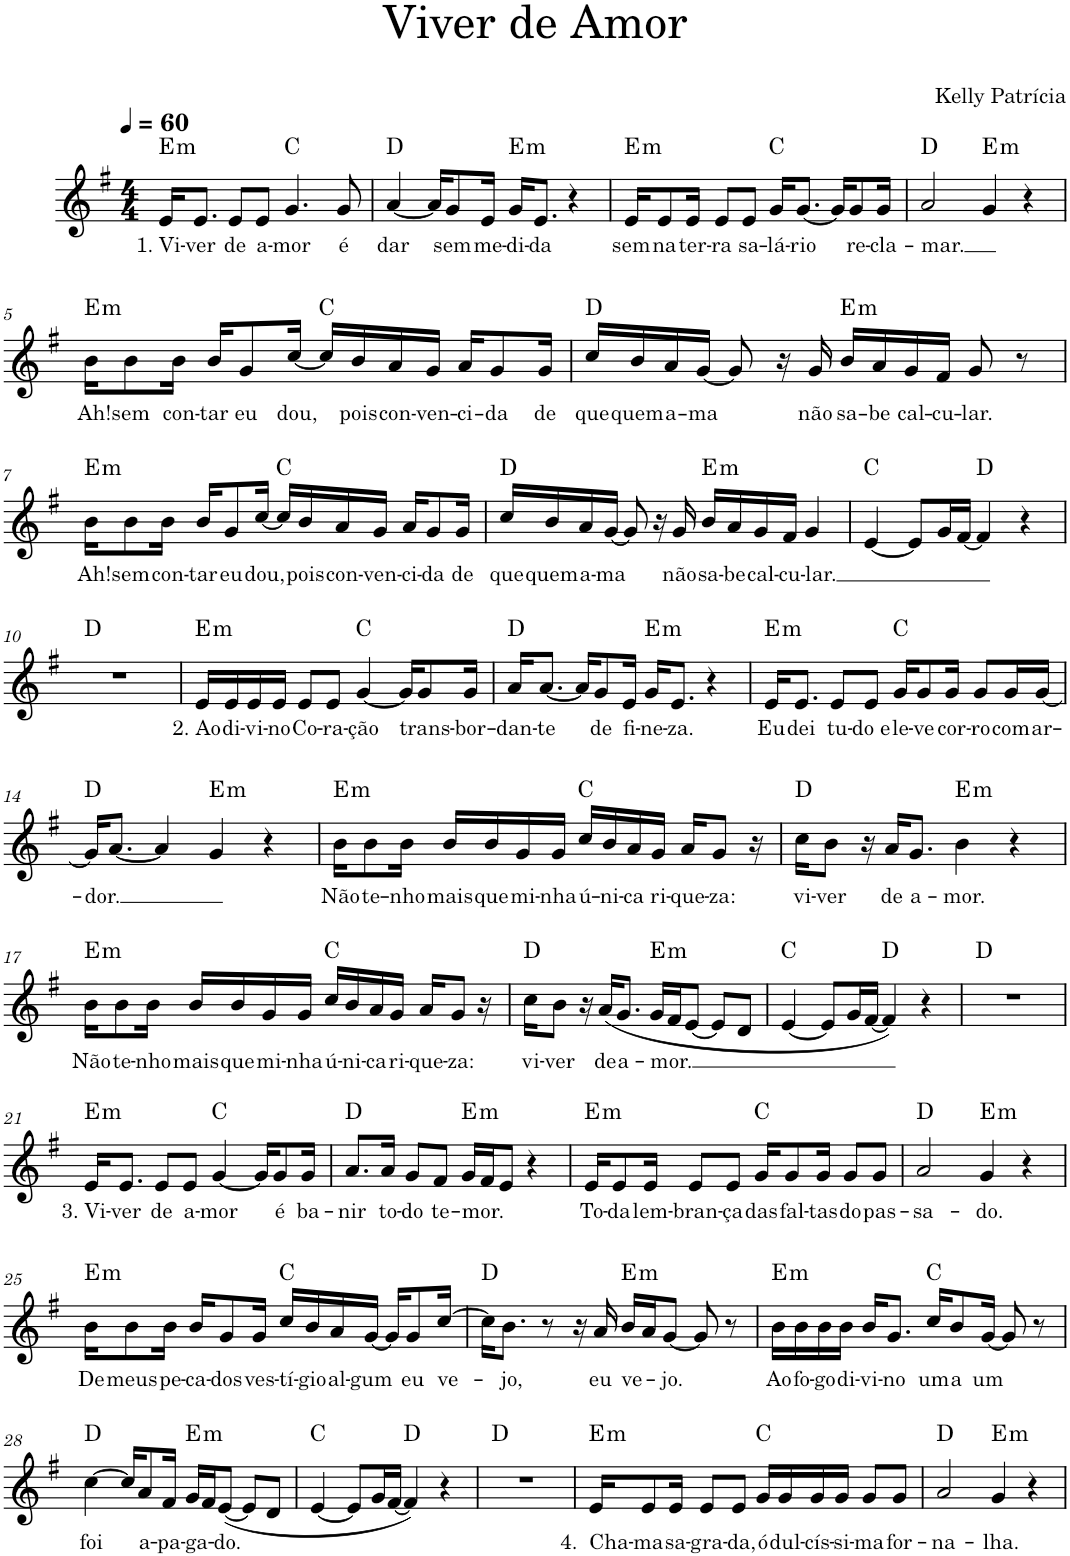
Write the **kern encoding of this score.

**kern	**text	**harte
*part1	*part1	*part1
*staff1	*staff1	*
*I"Voz	*	*
*I'Vo.	*	*
*clefG2	*	*
*k[f#]	*	*
*M4/4	*	*
*MM60	*	*
=1	=1	=1
!	!LO:LY:b	!LO:H:kt=m
16e/KL	1. Vi-	E:min
!	!LO:LY:b	!
8.e/J	-ver	.
!	!LO:LY:b	!
8e/L	de	.
!	!LO:LY:b	!
8e/J	a-	.
!	!LO:LY:b	!
4.g/	-mor	C:maj
!	!LO:LY:b	!
8g/	é	.
=2	=2	=2
!	!LO:LY:b	!
[4a/	dar	D:maj
16a/KL]	.	.
!	!LO:LY:b	!
8g/	sem	.
!	!LO:LY:b	!
16e/Jk	me-	.
!	!LO:LY:b	!LO:H:kt=m
16g/KL	-di-	E:min
!	!LO:LY:b	!
8.e/J	-da	.
4r	.	.
=3	=3	=3
!	!LO:LY:b	!LO:H:kt=m
16e/KL	sem	E:min
!	!LO:LY:b	!
8e/	na	.
!	!LO:LY:b	!
16e/Jk	ter-	.
!	!LO:LY:b	!
8e/L	-ra	.
!	!LO:LY:b	!
8e/J	sa-	.
!	!LO:LY:b	!
16g/KL	-lá-	C:maj
!	!LO:LY:b	!
[8.g/J	-rio	.
16g/KL]	.	.
!	!LO:LY:b	!
8g/	re-	.
!	!LO:LY:b	!
16g/Jk	-cla-	.
=4	=4	=4
!	!LO:LY:b	!
2a/	-mar.	D:maj
!	!	!LO:H:kt=m
4g/	.	E:min
4r	.	.
!!LO:LB:g=z
=5	=5	=5
!	!LO:LY:b	!LO:H:kt=m
16b\KL	Ah!	E:min
!	!LO:LY:b	!
8b\	sem	.
!	!LO:LY:b	!
16b\Jk	con-	.
!	!LO:LY:b	!
16b/KL	-tar	.
!	!LO:LY:b	!
8g/	eu	.
!	!LO:LY:b	!
[16cc/Jk	dou,	.
16cc/LL]	.	C:maj
!	!LO:LY:b	!
16b/	pois	.
!	!LO:LY:b	!
16a/	con-	.
!	!LO:LY:b	!
16g/JJ	-ven-	.
!	!LO:LY:b	!
16a/KL	-ci-	.
!	!LO:LY:b	!
8g/	-da	.
!	!LO:LY:b	!
16g/Jk	de	.
=6	=6	=6
!	!LO:LY:b	!
16cc/LL	que	D:maj
!	!LO:LY:b	!
16b/	quem	.
!	!LO:LY:b	!
16a/	a-	.
!	!LO:LY:b	!
[16g/JJ	-ma	.
8g/]	.	.
16r	.	.
!	!LO:LY:b	!
16g/	não	.
!	!LO:LY:b	!LO:H:kt=m
16b/LL	sa-	E:min
!	!LO:LY:b	!
16a/	-be	.
!	!LO:LY:b	!
16g/	cal-	.
!	!LO:LY:b	!
16f#/JJ	-cu-	.
!	!LO:LY:b	!
8g/	-lar.	.
8r	.	.
!!LO:LB:g=z
=7	=7	=7
!	!LO:LY:b	!LO:H:kt=m
16b\KL	Ah!	E:min
!	!LO:LY:b	!
8b\	sem	.
!	!LO:LY:b	!
16b\Jk	con-	.
!	!LO:LY:b	!
16b/KL	-tar	.
!	!LO:LY:b	!
8g/	eu	.
!	!LO:LY:b	!
[16cc/Jk	dou,	.
16cc/LL]	.	C:maj
!	!LO:LY:b	!
16b/	pois	.
!	!LO:LY:b	!
16a/	con-	.
!	!LO:LY:b	!
16g/JJ	-ven-	.
!	!LO:LY:b	!
16a/KL	-ci-	.
!	!LO:LY:b	!
8g/	-da	.
!	!LO:LY:b	!
16g/Jk	de	.
=8	=8	=8
!	!LO:LY:b	!
16cc/LL	que	D:maj
!	!LO:LY:b	!
16b/	quem	.
!	!LO:LY:b	!
16a/	a-	.
!	!LO:LY:b	!
[16g/JJ	-ma	.
8g/]	.	.
16r	.	.
!	!LO:LY:b	!
16g/	não	.
!	!LO:LY:b	!LO:H:kt=m
16b/LL	sa-	E:min
!	!LO:LY:b	!
16a/	-be	.
!	!LO:LY:b	!
16g/	cal-	.
!	!LO:LY:b	!
16f#/JJ	-cu-	.
!	!LO:LY:b	!
4g/	-lar.	.
=9	=9	=9
[4e/	.	C:maj
8e/L]	.	.
16g/L	.	.
[16f#/JJ	.	.
4f#/]	.	D:maj
4r	.	.
!!LO:LB:g=z
=10	=10	=10
1r	.	D:maj
=11	=11	=11
!	!LO:LY:b	!LO:H:kt=m
16e/LL	2. Ao	E:min
!	!LO:LY:b	!
16e/	di-	.
!	!LO:LY:b	!
16e/	-vi-	.
!	!LO:LY:b	!
16e/JJ	-no	.
!	!LO:LY:b	!
8e/L	Co-	.
!	!LO:LY:b	!
8e/J	-ra-	.
!	!LO:LY:b	!
[4g/	-ção	C:maj
16g/KL]	.	.
!	!LO:LY:b	!
8g/	trans-	.
!	!LO:LY:b	!
16g/Jk	-bor-	.
=12	=12	=12
!	!LO:LY:b	!
16a/KL	-dan-	D:maj
!	!LO:LY:b	!
[8.a/J	-te	.
16a/KL]	.	.
!	!LO:LY:b	!
8g/	de	.
!	!LO:LY:b	!
16e/Jk	fi-	.
!	!LO:LY:b	!LO:H:kt=m
16g/KL	-ne-	E:min
!	!LO:LY:b	!
8.e/J	-za.	.
4r	.	.
=13	=13	=13
!	!LO:LY:b	!LO:H:kt=m
16e/KL	Eu	E:min
!	!LO:LY:b	!
8.e/J	dei	.
!	!LO:LY:b	!
8e/L	tu-	.
!	!LO:LY:b	!
8e/J	-do e	.
!	!LO:LY:b	!
16g/KL	le-	C:maj
!	!LO:LY:b	!
8g/	-ve	.
!	!LO:LY:b	!
16g/Jk	cor-	.
!	!LO:LY:b	!
8g/L	-ro	.
!	!LO:LY:b	!
16g/L	com	.
!	!LO:LY:b	!
[16g/JJ	ar-	.
!!LO:LB:g=z
=14	=14	=14
!	!LO:LY:b	!
16g/KL]	-dor.	D:maj
[8.a/J	.	.
4a/]	.	.
!	!	!LO:H:kt=m
4g/	.	E:min
4r	.	.
=15	=15	=15
!	!LO:LY:b	!LO:H:kt=m
16b\KL	Não	E:min
!	!LO:LY:b	!
8b\	te-	.
!	!LO:LY:b	!
16b\Jk	-nho	.
!	!LO:LY:b	!
16b/LL	mais	.
!	!LO:LY:b	!
16b/	que	.
!	!LO:LY:b	!
16g/	mi-	.
!	!LO:LY:b	!
16g/JJ	-nha	.
!	!LO:LY:b	!
16cc/LL	ú-	C:maj
!	!LO:LY:b	!
16b/	-ni-	.
!	!LO:LY:b	!
16a/	-ca	.
!	!LO:LY:b	!
16g/JJ	ri-	.
!	!LO:LY:b	!
16a/KL	-que-	.
!	!LO:LY:b	!
8g/J	-za:	.
16r	.	.
=16	=16	=16
!	!LO:LY:b	!
16cc\KL	vi-	D:maj
!	!LO:LY:b	!
8b\J	-ver	.
16r	.	.
!	!LO:LY:b	!
16a/KL	de	.
!	!LO:LY:b	!
8.g/J	a-	.
!	!LO:LY:b	!LO:H:kt=m
4b\	-mor.	E:min
4r	.	.
!!LO:LB:g=z
=17	=17	=17
!	!LO:LY:b	!LO:H:kt=m
16b\KL	Não	E:min
!	!LO:LY:b	!
8b\	te-	.
!	!LO:LY:b	!
16b\Jk	-nho	.
!	!LO:LY:b	!
16b/LL	mais	.
!	!LO:LY:b	!
16b/	que	.
!	!LO:LY:b	!
16g/	mi-	.
!	!LO:LY:b	!
16g/JJ	-nha	.
!	!LO:LY:b	!
16cc/LL	ú-	C:maj
!	!LO:LY:b	!
16b/	-ni-	.
!	!LO:LY:b	!
16a/	-ca	.
!	!LO:LY:b	!
16g/JJ	ri-	.
!	!LO:LY:b	!
16a/KL	-que-	.
!	!LO:LY:b	!
8g/J	-za:	.
16r	.	.
=18	=18	=18
!	!LO:LY:b	!
16cc\KL	vi-	D:maj
!	!LO:LY:b	!
8b\J	-ver	.
16r	.	.
!	!LO:LY:b	!
(<16a/KL	de	.
!	!LO:LY:b	!
8.g/J	a-	.
!	!LO:LY:b	!LO:H:kt=m
16g/LL	-mor.	E:min
16f#/J	.	.
[8e/J	.	.
8e/L]	.	.
8d/J	.	.
=19	=19	=19
[4e/	.	C:maj
8e/L]	.	.
16g/L	.	.
[16f#/JJ	.	.
4f#/])	.	D:maj
4r	.	.
=20	=20	=20
1r	.	D:maj
!!LO:LB:g=z
=21	=21	=21
!	!LO:LY:b	!LO:H:kt=m
16e/KL	3. Vi-	E:min
!	!LO:LY:b	!
8.e/J	-ver	.
!	!LO:LY:b	!
8e/L	de	.
!	!LO:LY:b	!
8e/J	a-	.
!	!LO:LY:b	!
[4g/	-mor	C:maj
16g/KL]	.	.
!	!LO:LY:b	!
8g/	é	.
!	!LO:LY:b	!
16g/Jk	ba-	.
=22	=22	=22
!	!LO:LY:b	!
8.a/L	-nir	D:maj
!	!LO:LY:b	!
16a/Jk	to-	.
!	!LO:LY:b	!
8g/L	-do	.
!	!LO:LY:b	!
8f#/J	te-	.
!	!LO:LY:b	!LO:H:kt=m
16g/LL	-mor.	E:min
16f#/J	.	.
8e/J	.	.
4r	.	.
=23	=23	=23
!	!LO:LY:b	!LO:H:kt=m
16e/KL	To-	E:min
!	!LO:LY:b	!
8e/	-da	.
!	!LO:LY:b	!
16e/Jk	lem-	.
!	!LO:LY:b	!
8e/L	-bran-	.
!	!LO:LY:b	!
8e/J	-ça	.
!	!LO:LY:b	!
16g/KL	das	C:maj
!	!LO:LY:b	!
8g/	fal-	.
!	!LO:LY:b	!
16g/Jk	-tas	.
!	!LO:LY:b	!
8g/L	do	.
!	!LO:LY:b	!
8g/J	pas-	.
=24	=24	=24
!	!LO:LY:b	!
2a/	-sa-	D:maj
!	!LO:LY:b	!LO:H:kt=m
4g/	-do.	E:min
4r	.	.
!!LO:LB:g=z
=25	=25	=25
!	!LO:LY:b	!LO:H:kt=m
16b\KL	De	E:min
!	!LO:LY:b	!
8b\	meus	.
!	!LO:LY:b	!
16b\Jk	pe-	.
!	!LO:LY:b	!
16b/KL	-ca-	.
!	!LO:LY:b	!
8g/	-dos	.
!	!LO:LY:b	!
16g/Jk	ves-	.
!	!LO:LY:b	!
16cc/LL	-tí-	C:maj
!	!LO:LY:b	!
16b/	-gio	.
!	!LO:LY:b	!
16a/	al-	.
!	!LO:LY:b	!
[16g/JJ	-gum	.
16g/KL]	.	.
!	!LO:LY:b	!
8g/	eu	.
!	!LO:LY:b	!
[16cc/Jk	ve-	.
=26	=26	=26
16cc\KL]	.	D:maj
!	!LO:LY:b	!
8.b\J	-jo,	.
8r	.	.
16r	.	.
!	!LO:LY:b	!
16a/	eu	.
!	!LO:LY:b	!LO:H:kt=m
16b/LL	ve-	E:min
16a/J	.	.
!	!LO:LY:b	!
[8g/J	-jo.	.
8g/]	.	.
8r	.	.
=27	=27	=27
!	!LO:LY:b	!LO:H:kt=m
16b\LL	Ao	E:min
!	!LO:LY:b	!
16b\	fo-	.
!	!LO:LY:b	!
16b\	-go	.
!	!LO:LY:b	!
16b\JJ	di-	.
!	!LO:LY:b	!
16b/KL	-vi-	.
!	!LO:LY:b	!
8.g/J	-no	.
!	!LO:LY:b	!
16cc/KL	um	C:maj
!	!LO:LY:b	!
8b/	a	.
!	!LO:LY:b	!
[16g/Jk	um	.
8g/]	.	.
8r	.	.
!!LO:LB:g=z
=28	=28	=28
!	!LO:LY:b	!
[4cc\	foi	D:maj
16cc/KL]	.	.
!	!LO:LY:b	!
8a/	a-	.
!	!LO:LY:b	!
16f#/Jk	-pa-	.
!	!LO:LY:b	!LO:H:kt=m
16g/LL	-ga-	E:min
16f#/J	.	.
!	!LO:LY:b	!
([8e/J	-do.	.
8e/L]	.	.
8d/J	.	.
=29	=29	=29
[4e/	.	C:maj
8e/L]	.	.
16g/L	.	.
[16f#/JJ	.	.
4f#/])	.	D:maj
4r	.	.
=30	=30	=30
1r	.	D:maj
=31	=31	=31
!	!LO:LY:b	!LO:H:kt=m
16e/KL	4. Cha-	E:min
!	!LO:LY:b	!
8e/	-ma	.
!	!LO:LY:b	!
16e/Jk	sa-	.
!	!LO:LY:b	!
8e/L	-gra-	.
!	!LO:LY:b	!
8e/J	-da,	.
!	!LO:LY:b	!
16g/LL	ó	C:maj
!	!LO:LY:b	!
16g/	dul-	.
!	!LO:LY:b	!
16g/	-cís-	.
!	!LO:LY:b	!
16g/JJ	-si-	.
!	!LO:LY:b	!
8g/L	-ma	.
!	!LO:LY:b	!
8g/J	for-	.
=32	=32	=32
!	!LO:LY:b	!
2a/	-na-	D:maj
!	!LO:LY:b	!LO:H:kt=m
4g/	-lha.	E:min
4r	.	.
=	=	=
*-	*-	*-
